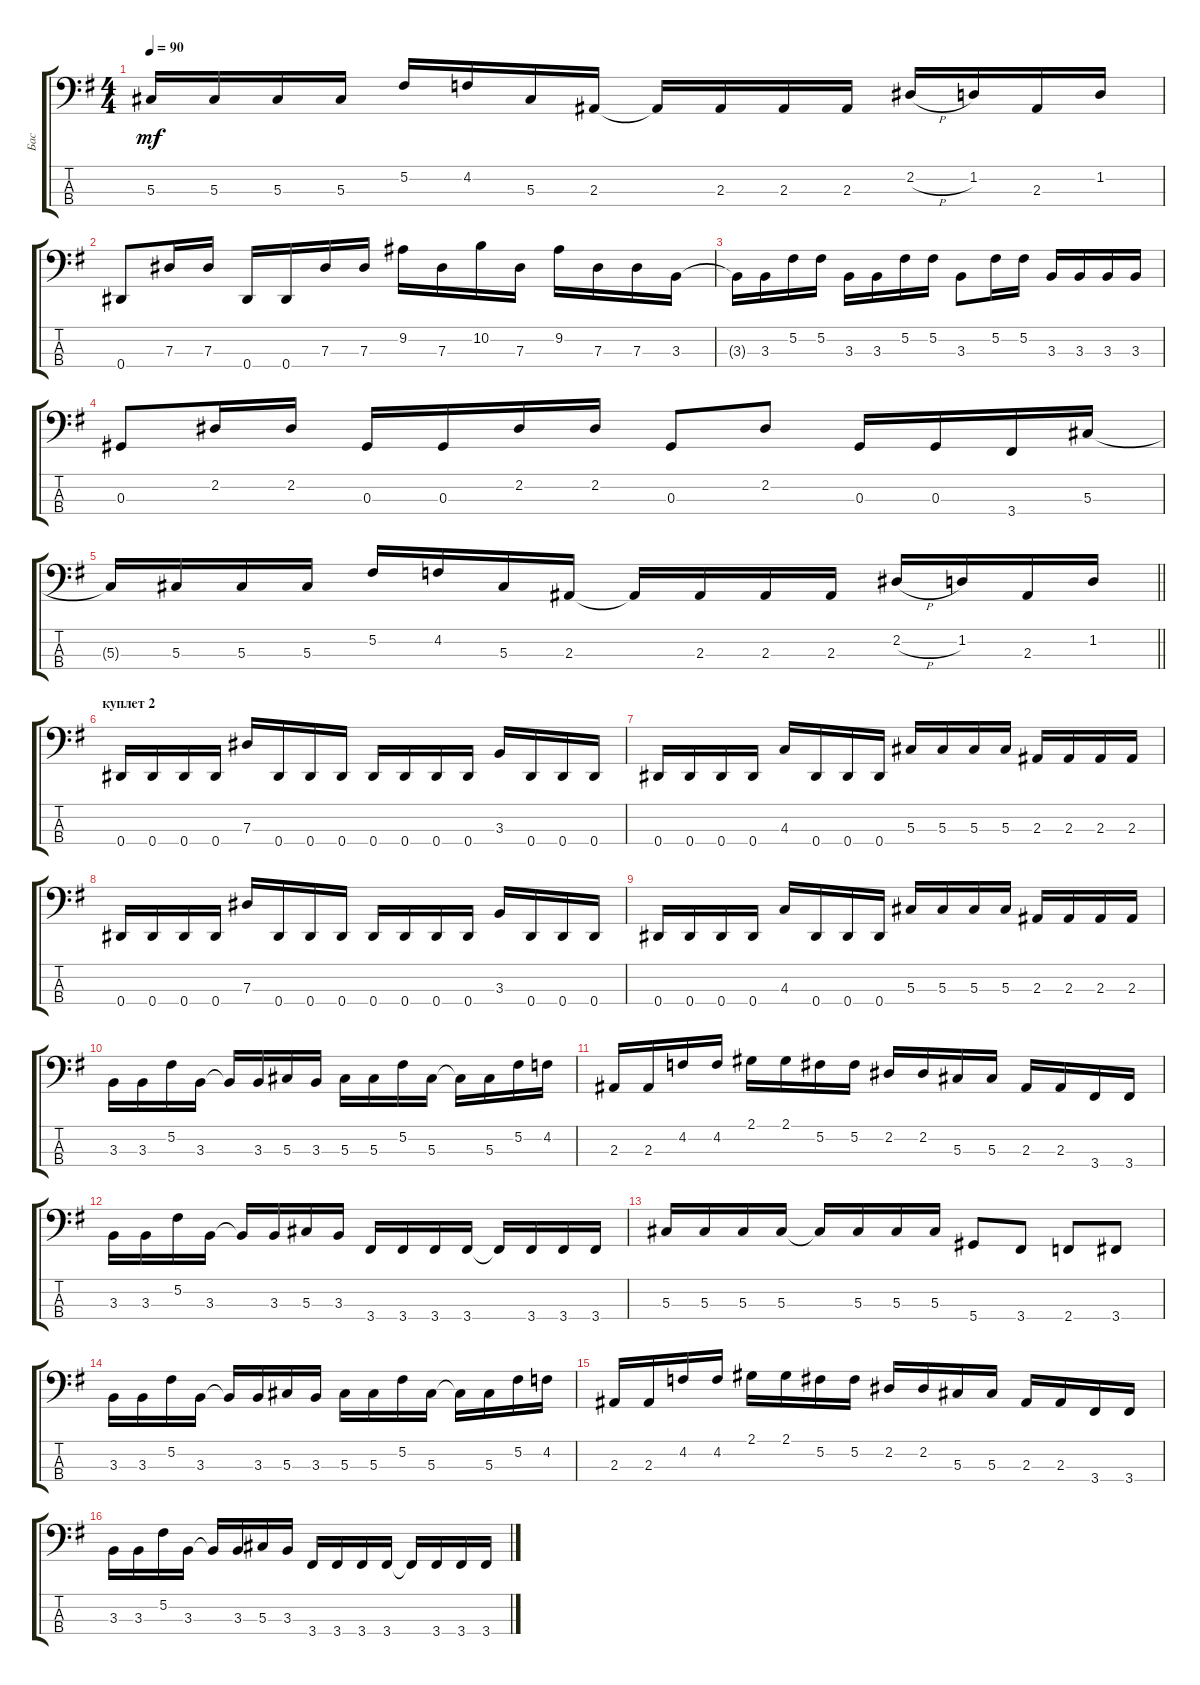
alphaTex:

\track ("Бас" "Бас") {instrument electricbassfinger}
\staff {score tabs}
\tuning (Gb2 Db2 Ab1 Eb1) {hide}
\ts (4 4)
\tempo 90
\clef f4
\ks eminor
5.3{t}.16{dy mf} 5.3.16 5.3.16 5.3.16 5.2.16 4.2.16 5.3.16 2.3.16 2.3{t}.16 2.3.16 2.3.16 2.3.16 2.2{h}.16 1.2.16 2.3.16 1.2.16 |
0.4.8 7.3.16 7.3.16 0.4.16 0.4.16 7.3.16 7.3.16 9.2.16 7.3.16 10.2.16 7.3.16 9.2.16 7.3.16 7.3.16 3.3.16 |
3.3{t}.16 3.3.16 5.2.16 5.2.16 3.3.16 3.3.16 5.2.16 5.2.16 3.3.8 5.2.16 5.2.16 3.3.16 3.3.16 3.3.16 3.3.16 |
0.3.8 2.2.16 2.2.16 0.3.16 0.3.16 2.2.16 2.2.16 0.3.8 2.2.8 0.3.16 0.3.16 3.4.16 5.3.16 |
\barLineRight lightlight
5.3{t}.16 5.3.16 5.3.16 5.3.16 5.2.16 4.2.16 5.3.16 2.3.16 2.3{t}.16 2.3.16 2.3.16 2.3.16 2.2{h}.16 1.2.16 2.3.16 1.2.16 |
\section ("" "куплет 2")
0.4.16 0.4.16 0.4.16 0.4.16 7.3.16 0.4.16 0.4.16 0.4.16 0.4.16 0.4.16 0.4.16 0.4.16 3.3.16 0.4.16 0.4.16 0.4.16 |
0.4.16 0.4.16 0.4.16 0.4.16 4.3.16 0.4.16 0.4.16 0.4.16 5.3.16 5.3.16 5.3.16 5.3.16 2.3.16 2.3.16 2.3.16 2.3.16 |
0.4.16 0.4.16 0.4.16 0.4.16 7.3.16 0.4.16 0.4.16 0.4.16 0.4.16 0.4.16 0.4.16 0.4.16 3.3.16 0.4.16 0.4.16 0.4.16 |
0.4.16 0.4.16 0.4.16 0.4.16 4.3.16 0.4.16 0.4.16 0.4.16 5.3.16 5.3.16 5.3.16 5.3.16 2.3.16 2.3.16 2.3.16 2.3.16 |
3.3.16 3.3.16 5.2.16 3.3.16 3.3{t}.16 3.3.16 5.3.16 3.3.16 5.3.16 5.3.16 5.2.16 5.3.16 5.3{t}.16 5.3.16 5.2.16 4.2.16 |
2.3.16 2.3.16 4.2.16 4.2.16 2.1.16 2.1.16 5.2.16 5.2.16 2.2.16 2.2.16 5.3.16 5.3.16 2.3.16 2.3.16 3.4.16 3.4.16 |
3.3.16 3.3.16 5.2.16 3.3.16 3.3{t}.16 3.3.16 5.3.16 3.3.16 3.4.16 3.4.16 3.4.16 3.4.16 3.4{t}.16 3.4.16 3.4.16 3.4.16 |
5.3.16 5.3.16 5.3.16 5.3.16 5.3{t}.16 5.3.16 5.3.16 5.3.16 5.4.8 3.4.8 2.4.8 3.4.8 |
3.3.16 3.3.16 5.2.16 3.3.16 3.3{t}.16 3.3.16 5.3.16 3.3.16 5.3.16 5.3.16 5.2.16 5.3.16 5.3{t}.16 5.3.16 5.2.16 4.2.16 |
2.3.16 2.3.16 4.2.16 4.2.16 2.1.16 2.1.16 5.2.16 5.2.16 2.2.16 2.2.16 5.3.16 5.3.16 2.3.16 2.3.16 3.4.16 3.4.16 |
3.3.16 3.3.16 5.2.16 3.3.16 3.3{t}.16 3.3.16 5.3.16 3.3.16 3.4.16 3.4.16 3.4.16 3.4.16 3.4{t}.16 3.4.16 3.4.16 3.4.16
